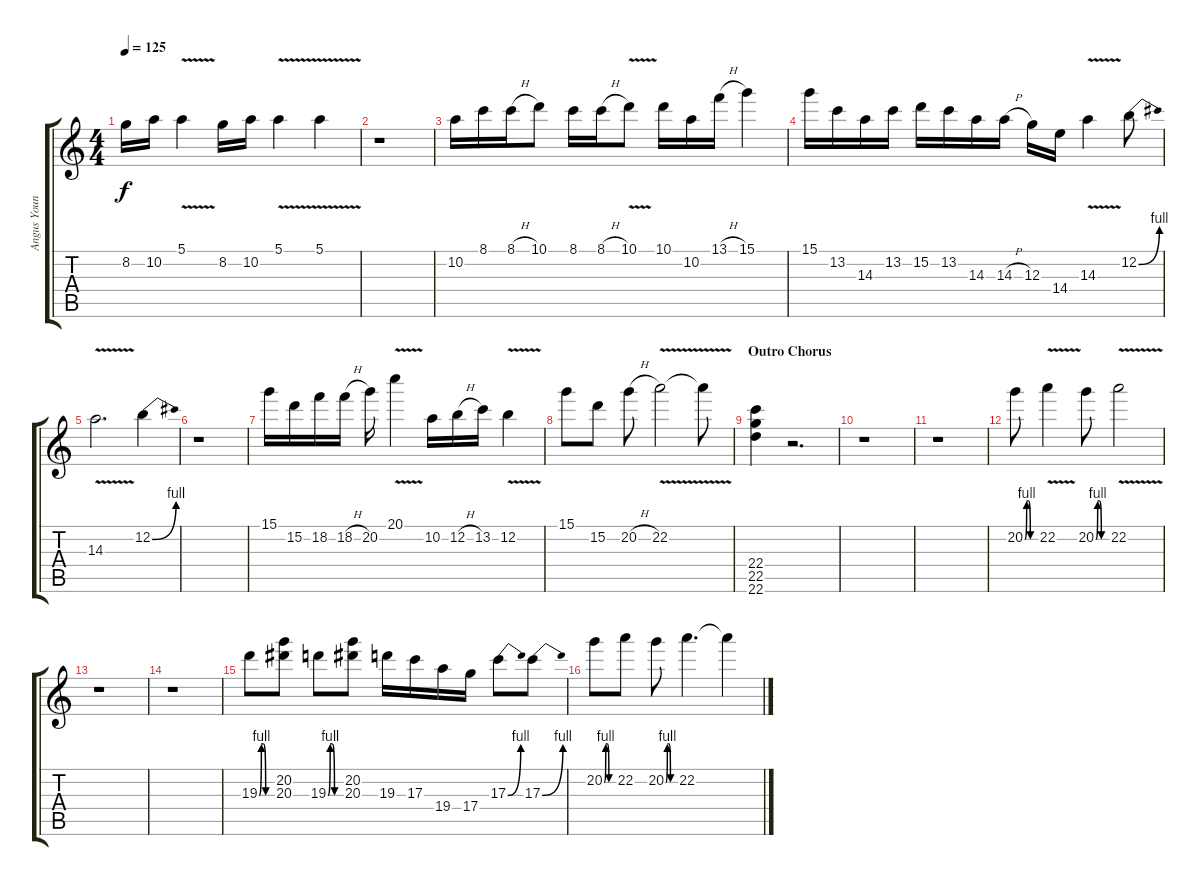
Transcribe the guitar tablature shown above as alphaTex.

\track ("Angus Young" "Angus Youn") {instrument distortionguitar}
\staff {score tabs}
\tuning (E4 B3 G3 D3 A2 E2) {hide}
\ts (4 4)
\tempo 125
\clef g2
\ks c
8.2.16{dy f} 10.2.16 5.1{v}.4 8.2.16 10.2.16 5.1{v}.4 5.1{v}.4 |
r.1 |
10.2.16 8.1.16 8.1{h}.16 10.1.8 8.1.16 8.1{h}.16 10.1{v}.8 10.1.16 10.2.16 13.1{h}.16 15.1.4 |
15.1.16 13.2.16 14.3.16 13.2.16 15.2.16 13.2.16 14.3.16 14.3{h}.16 12.3.16 14.4.16 14.3{v}.4 12.2{be (bend 0 0 60 4)}.8 |
14.3{v}.2{d} 12.2{be (bend 0 0 60 4)}.4 |
r.1 |
15.1.16 15.2.16 18.2.16 18.2{h}.16 20.2.16 20.1{v}.4 10.2.16 12.2{h}.16 13.2.16 12.2{v}.4 |
15.1.8 15.2.8 20.2{h}.8 22.2{v}.2 22.2{t}.8 |
\section ("" "Outro Chorus")
(22.4 22.5 22.6).4 r.2{d} |
r.1 |
r.1 |
20.2{be (custom 0 0 10 4 20 4 30 0 60 0)}.8 22.2{v}.4 20.2{be (custom 0 0 10 4 20 4 30 0 60 0)}.8 22.2{v}.2 |
r.1 |
r.1 |
19.3{be (custom 0 0 10 4 20 4 30 0 60 0)}.8 (20.2 20.3).8 19.3{be (custom 0 0 10 4 20 4 30 0 60 0)}.8 (20.2 20.3).8 19.3.16 17.3.16 19.4.16 17.4.16 17.3{be (bend 0 0 60 4)}.8 17.3{be (bend 0 0 60 4)}.8 |
20.2{be (custom 0 0 10 4 20 4 30 0 60 0)}.8 22.2.8 20.2{be (custom 0 0 10 4 20 4 30 0 60 0)}.8 22.2.4{d} 22.2{t}.4
